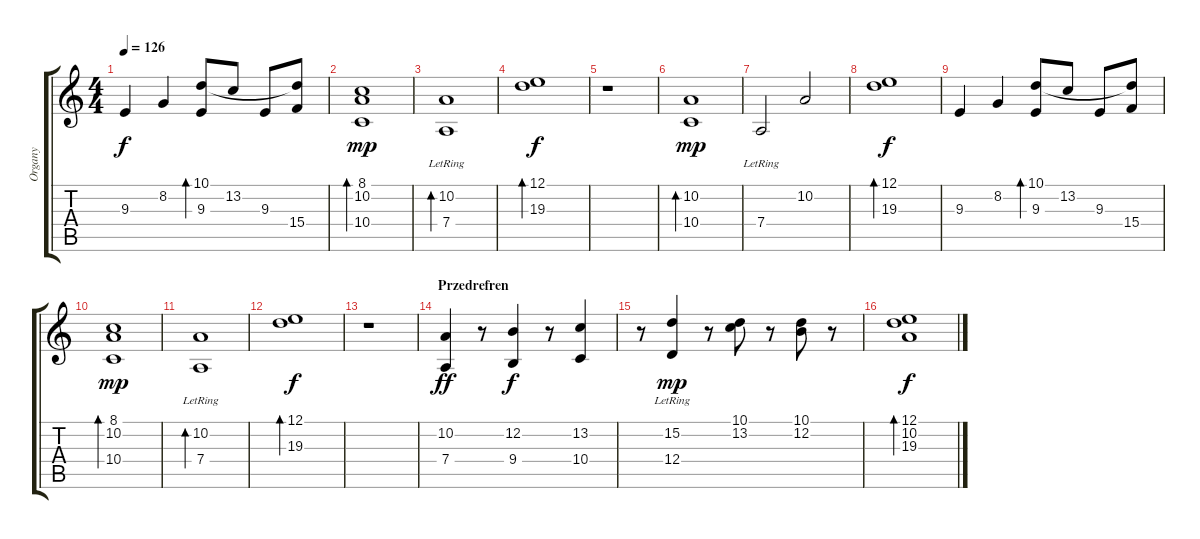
\track ("Organy" "Organy") {instrument electricpiano1}
\staff {score tabs}
\tuning (E4 B3 G3 D3 A2 E2) {hide}
\ts (4 4)
\tempo 126
\clef g2
\ks c
9.3.4{dy f} 8.2.4 (10.1 9.3).8{bd 480} 13.2.8 9.3.8 (10.1{t} 15.4).8 |
(8.1 10.2 10.4).1{bd 480 dy mp} |
(10.2 7.4{lr}).1{bd 480} |
(12.1 19.3).1{bd 480 dy f} |
r.1 |
(10.2 10.4).1{bd 480 dy mp} |
7.4{lr}.2 10.2.2 |
(12.1 19.3).1{bd 480 dy f} |
9.3.4 8.2.4 (10.1 9.3).8{bd 480} 13.2.8 9.3.8 (10.1{t} 15.4).8 |
(8.1 10.2 10.4).1{bd 480 dy mp} |
(10.2 7.4{lr}).1{bd 480} |
(12.1 19.3).1{bd 480 dy f} |
r.1 |
\section ("" "Przedrefren")
(10.2 7.4).4{dy ff} r.8 (12.2 9.4).4{dy f} r.8 (13.2 10.4).4 |
r.8 (15.2 12.4{lr}).4{dy mp} r.8 (10.1 13.2).8 r.8 (10.1 12.2).8 r.8 |
(12.1 10.2 19.3).1{bd 120 dy f}
